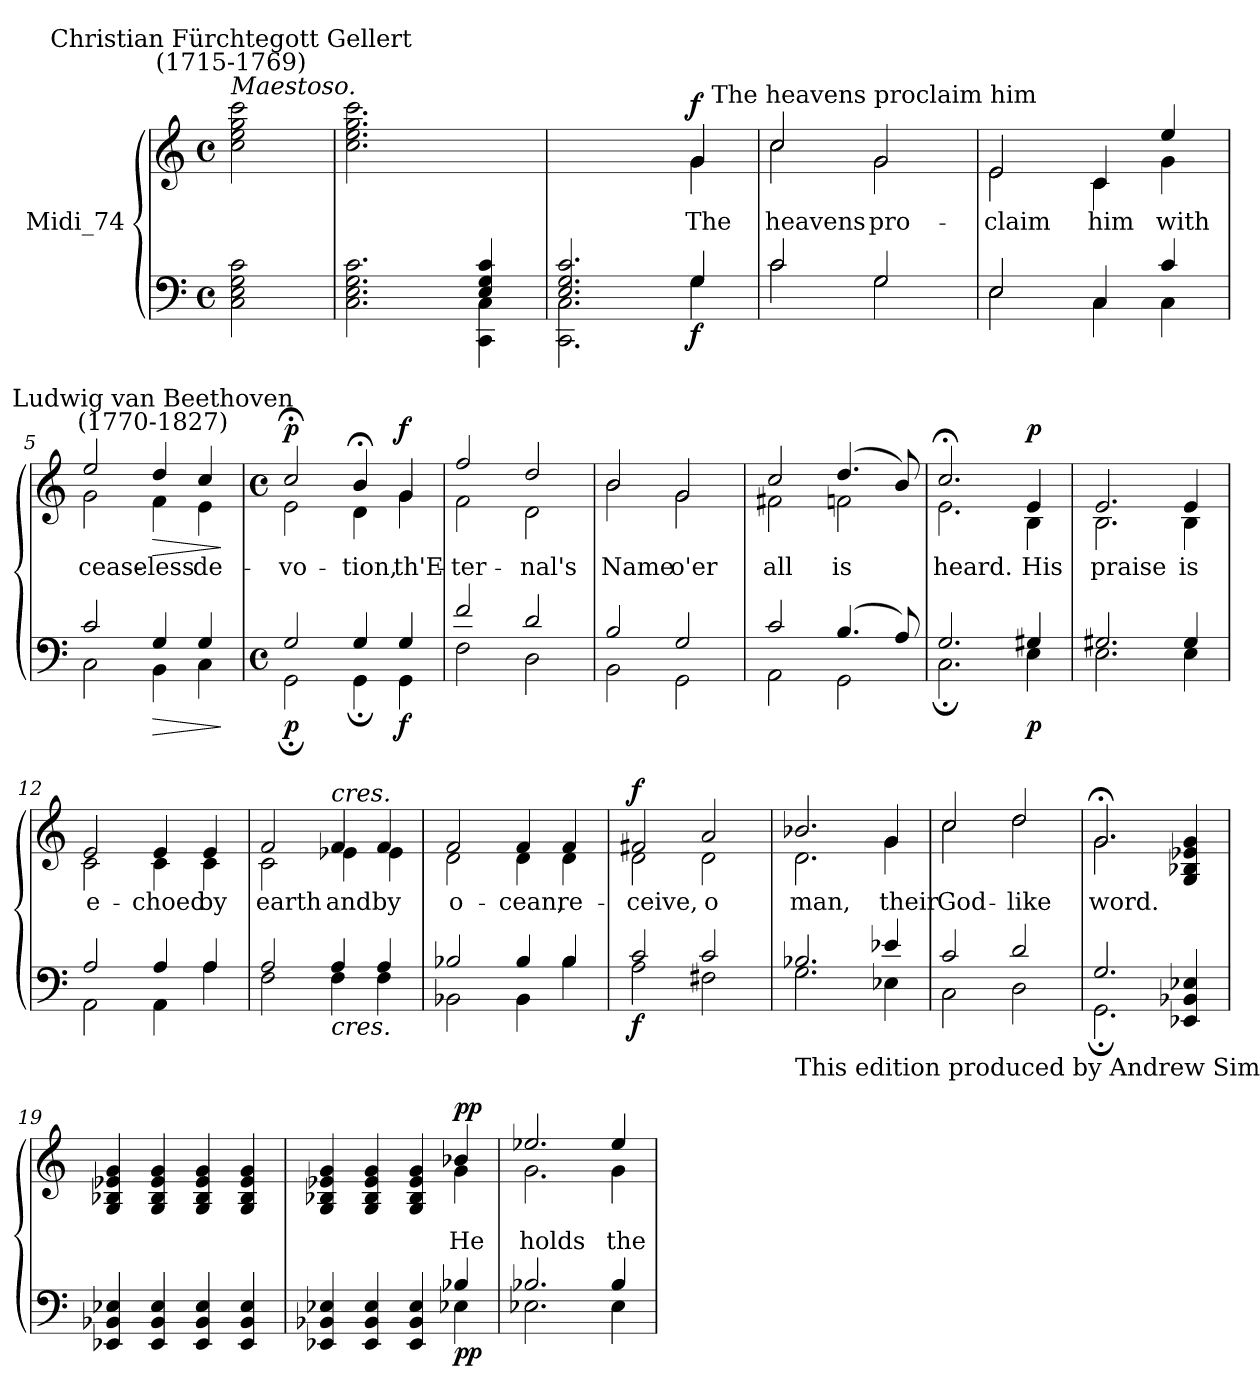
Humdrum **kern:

**kern	**dynam	**kern	**text	**dynam
*part2	*part2	*part1	*part1	*part1
*staff2	*staff2	*staff1	*staff1	*staff1
*I"Midi_74	*	*I"Midi_74	*	*
*clefF4	*	*clefG2	*	*
*k[]	*	*k[]	*	*
*C:	*	*C:	*	*
*M4/4	*	*M4/4	*	*
*met(c)	*	*met(c)	*	*
*MM116	*	*MM116	*	*
=	=	=	=	=
*^	*	*^	*	*
!	!	!	!LO:TX:a:i:t=Maestoso.	!	!	!
!	!	!	!LO:TX:a:cj:t=Christian Fürchtegott Gellert\n(1715-1769)	!	!	!
2ryy	2C\ 2E\ 2G\ 2c\	.	2ryy	2cc\ 2ee\ 2gg\ 2ccc\	.	.
=1	=1	=1	=1	=1	=1	=1
2.ryy	2.C\ 2.E\ 2.G\ 2.c\	.	1ryy	2.cc\ 2.ee\ 2.gg\ 2.ccc\	.	.
4E/ 4G/ 4c/	4CC\ 4C\	.	.	4ryy	.	.
=2	=2	=2	=2	=2	=2	=2
2.E/ 2.G/ 2.c/	2.CC\ 2.C\	.	2.ryy	2.ryy	.	.
!	!	!LO:DY:b	!	!	!LO:LY:b	!LO:DY:a
4G/	4G\	f	4g/	4g\	The	f
=3	=3	=3	=3	=3	=3	=3
!	!	!	!	!	!LO:LY:b	!
2c/	2c\	.	2cc/	2cc\	heavens	.
!	!	!	!LO:TX:a:cj:t=The heavens proclaim him	!	!	!
!	!	!	!	!	!LO:LY:b	!
2G/	2G\	.	2g/	2g\	pro-	.
=4	=4	=4	=4	=4	=4	=4
!	!	!	!	!	!LO:LY:b	!
2E/	2E\	.	2e/	2e\	-claim	.
!	!	!	!	!	!LO:LY:b	!
4C/	4C\	.	4c/	4c\	him	.
!	!	!	!	!	!LO:LY:b	!
4c/	4C\	.	4ee/	4g\	with	.
=5	=5	=5	=5	=5	=5	=5
!	!	!	!	!	!LO:LY:b	!
2c/	2C\	.	2ee/	2g\	cease-	.
!	!	!	!LO:TX:a:cj:t=Ludwig van Beethoven\n(1770-1827)	!	!	!
!	!	!LO:HP:b	!	!	!LO:LY:b	!LO:HP:b
4G/	4BB\	>	4dd/	4f\	-less	>
!	!	!	!	!	!LO:LY:b	!
4G/	4C\	.	4cc/	4e\	de-	.
*v	*v	*	*	*	*	*
*	*	*v	*v	*	*
.	]	.	.	]
!!LO:LB:g=z
=6	=6	=6	=6	=6
*M4/4	*	*M4/4	*	*
*met(c)	*	*met(c)	*	*
*^	*	*	*	*
!	!	!LO:DY:b	!	!LO:LY:b	!LO:DY:a
*	*	*	*^	*	*
2G/	2GG;\	p	2cc;</	2e\	-vo-	p
!	!	!	!	!	!LO:LY:b	!
4G/	4GG;\	.	4b;</	4d\	-tion,	.
!	!	!LO:DY:b	!	!	!LO:LY:b	!LO:DY:a
4G/	4GG\	f	4g/	4g\	th'E-	f
=7	=7	=7	=7	=7	=7	=7
!	!	!	!	!	!LO:LY:b	!
2f/	2F\	.	2ff/	2f\	-ter-	.
!	!	!	!	!	!LO:LY:b	!
2d/	2D\	.	2dd/	2d\	-nal's	.
=8	=8	=8	=8	=8	=8	=8
!	!	!	!	!	!LO:LY:b	!
2B/	2BB\	.	2b/	2b\	Name	.
!	!	!	!	!	!LO:LY:b	!
2G/	2GG\	.	2g/	2g\	o'er	.
=9	=9	=9	=9	=9	=9	=9
!	!	!	!	!	!LO:LY:b	!
2c/	2AA\	.	2cc/	2f#X\	all	.
!	!	!	!	!	!LO:LY:b	!
(>4.B/	2GG\	.	(>4.dd/	2fn\	is	.
8A/)	.	.	8b/)	.	.	.
=10	=10	=10	=10	=10	=10	=10
!	!	!	!	!	!LO:LY:b	!
2.G/	2.C;\	.	2.cc;</	2.e\	heard.	.
!	!	!LO:DY:b	!	!	!LO:LY:b	!LO:DY:a
4G#X/	4E\	p	4e/	4B\	His	p
!!LO:LB:g=z	!!
=11	=11	=11	=11	=11	=11	=11
!	!	!	!	!	!LO:LY:b	!
2.G#X/	2.E\	.	2.e/	2.B\	praise	.
!	!	!	!	!	!LO:LY:b	!
4G#/	4E\	.	4e/	4B\	is	.
=12	=12	=12	=12	=12	=12	=12
!	!	!	!	!	!LO:LY:b	!
2A/	2AA\	.	2e/	2c\	e-	.
!	!	!	!	!	!LO:LY:b	!
4A/	4AA\	.	4e/	4c\	-choed	.
!	!	!	!	!	!LO:LY:b	!
4A/	4A\	.	4e/	4c\	by	.
=13	=13	=13	=13	=13	=13	=13
!	!	!	!	!	!LO:LY:b	!
2A/	2F\	.	2f/	2c\	earth	.
!	!	!	!LO:TX:a:i:t=cres.	!	!	!
!LO:TX:b:i:t=cres.	!	!	!	!	!	!
!	!	!	!	!	!LO:LY:b	!
4A/	4F\	.	4f/	4e-X\	and	.
!	!	!	!	!	!LO:LY:b	!
4A/	4F\	.	4f/	4e-\	by	.
=14	=14	=14	=14	=14	=14	=14
!	!	!	!	!	!LO:LY:b	!
2B-X/	2BB-X\	.	2f/	2d\	o-	.
!	!	!	!	!	!LO:LY:b	!
4B-/	4BB-\	.	4f/	4d\	-cean,	.
!	!	!	!	!	!LO:LY:b	!
4B-/	4B-\	.	4f/	4d\	re-	.
=15	=15	=15	=15	=15	=15	=15
!	!	!LO:DY:b	!	!	!LO:LY:b	!LO:DY:a
2c/	2A\	f	2f#X/	2d\	-ceive,	f
!	!	!	!	!	!LO:LY:b	!
2c/	2F#X\	.	2a/	2d\	o	.
!!LO:LB:g=z	!!
=16	=16	=16	=16	=16	=16	=16
!LO:TX:b:t=This edition produced by Andrew Sims, 2024	!	!	!	!	!	!
!	!	!	!	!	!LO:LY:b	!
2.B-X/	2.G\	.	2.b-X/	2.d\	man,	.
!	!	!	!	!	!LO:LY:b	!
4e-X/	4E-X\	.	4g/	4g\	their	.
=17	=17	=17	=17	=17	=17	=17
!	!	!	!	!	!LO:LY:b	!
2c/	2C\	.	2cc/	2cc\	God-	.
!	!	!	!	!	!LO:LY:b	!
2d/	2D\	.	2dd/	2dd\	-like	.
=18	=18	=18	=18	=18	=18	=18
!	!	!	!	!	!LO:LY:b	!
2.G/	2.GG;\	.	2.g;</	2.g\	word.	.
4ryy	4EE-X/ 4BB-X/ 4E-X/	.	4G/ 4B-X/ 4e-X/ 4g/	4ryy	.	.
=19	=19	=19	=19	=19	=19	=19
1ryy	4EE-X/ 4BB-X/ 4E-X/	.	4G/ 4B-X/ 4e-X/ 4g/	1ryy	.	.
.	4EE-/ 4BB-/ 4E-/	.	4G/ 4B-/ 4e-/ 4g/	.	.	.
.	4EE-/ 4BB-/ 4E-/	.	4G/ 4B-/ 4e-/ 4g/	.	.	.
.	4EE-/ 4BB-/ 4E-/	.	4G/ 4B-/ 4e-/ 4g/	.	.	.
=20	=20	=20	=20	=20	=20	=20
2.ryy	4EE-X/ 4BB-X/ 4E-X/	.	4G/ 4B-X/ 4e-X/ 4g/	2.ryy	.	.
.	4EE-/ 4BB-/ 4E-/	.	4G/ 4B-/ 4e-/ 4g/	.	.	.
.	4EE-/ 4BB-/ 4E-/	.	4G/ 4B-/ 4e-/ 4g/	.	.	.
!	!	!LO:DY:b	!	!	!LO:LY:b	!LO:DY:a
4B-X/	4E-X\	pp	4b-X/	4g\	He	pp
=21	=21	=21	=21	=21	=21	=21
!	!	!	!	!	!LO:LY:b	!
2.B-X/	2.E-X\	.	2.ee-X/	2.g\	holds	.
!	!	!	!	!	!LO:LY:b	!
4B-/	4E-\	.	4ee-/	4g\	the	.
*v	*v	*	*	*	*	*
*	*	*v	*v	*	*
=	=	=	=	=
*-	*-	*-	*-	*-
